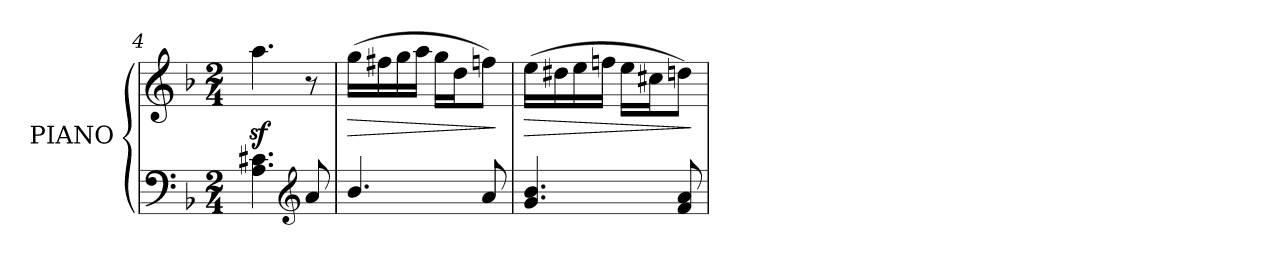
**kern	**kern	**dynam
*part1	*part1	*part1
*staff2	*staff1	*staff1/2
*I"PIANO	*	*
*I'Pno.	*	*
*clefF4	*clefG2	*
*k[b-]	*k[b-]	*
*M2/4	*M2/4	*
=4	=4	=4
4.A\ 4.c#X\	4.aaz<\	.
*clefG2	*	*
8a/	8r	.
=5	=5	=5
!	!	!LO:HP:b
4.b-/	(>16gg\LL	>
.	16ff#X\	.
.	16gg\	.
.	16aa\JJ	.
.	16gg\LL	.
.	16dd\J	.
8a/	8ffn\J)	.
.	.	]
!!LO:LB:g=z
=6	=6	=6
!	!	!LO:HP:b
4.g/ 4.b-/	(>16ee\LL	>
.	16dd#X\	.
.	16ee\	.
.	16ffn\JJ	.
.	16ee\LL	.
.	16cc#X\J	.
8f/ 8a/	8ddn\J)	.
.	.	]
=	=	=
*-	*-	*-
